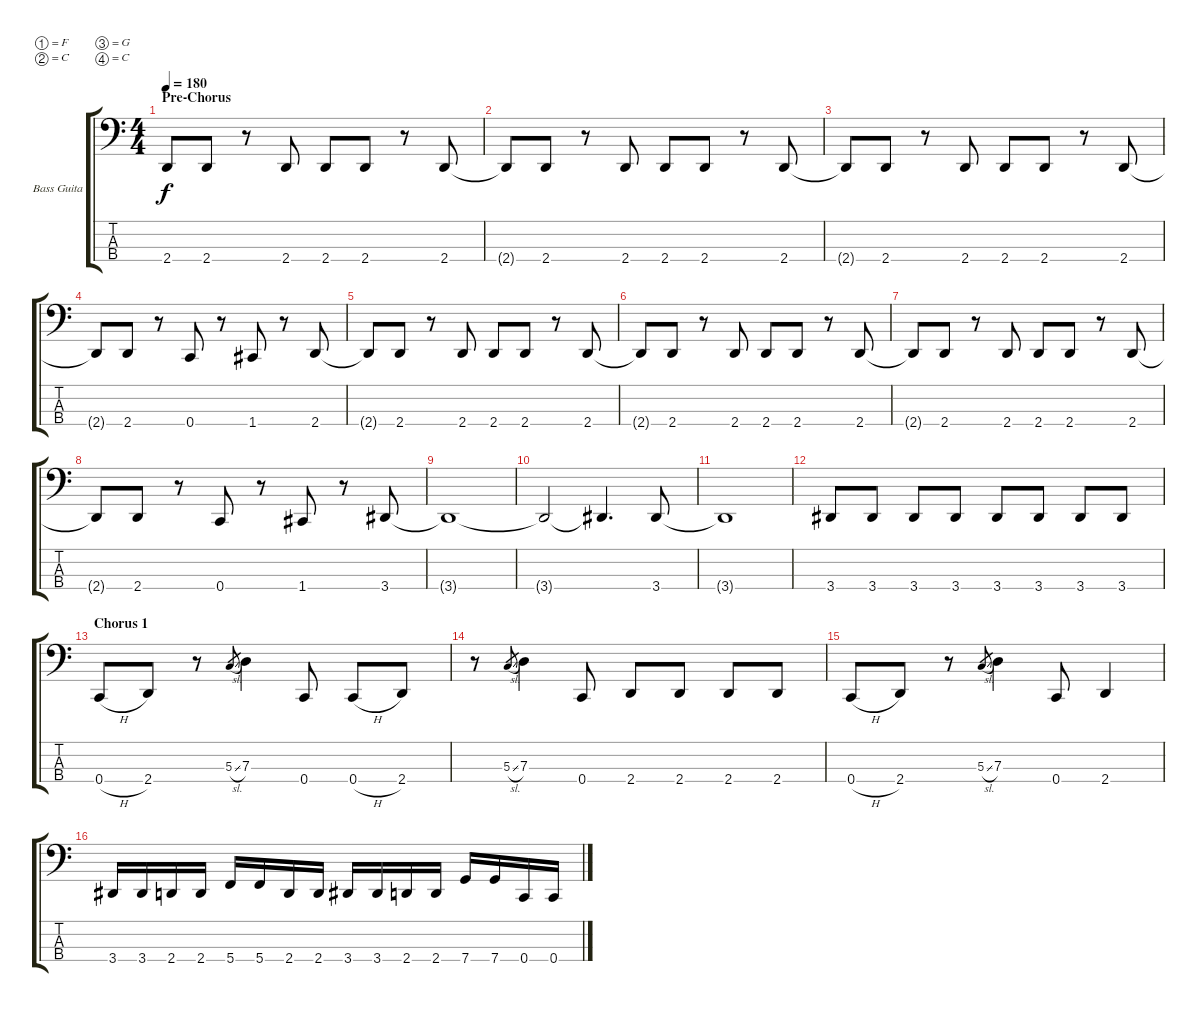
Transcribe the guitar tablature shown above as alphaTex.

\defaultSystemsLayout 4
\bracketExtendMode groupsimilarinstruments
\firstSystemTrackNameOrientation horizontal
\otherSystemsTrackNameOrientation horizontal
\track ("Bass Guitar" "Bass Guita") {instrument electricbassfinger}
\staff {score tabs}
\tuning (F2 C2 G1 C1)
\ts (4 4)
\section ("" "Pre-Chorus")
\tempo 180
\clef f4
\scale
0.333333
\ks c
2.4{t}.8{dy f} 2.4.8 r.8 2.4.8 2.4.8 2.4.8 r.8 2.4.8 |
\scale
0.333333 2.4{t}.8 2.4.8 r.8 2.4.8 2.4.8 2.4.8 r.8 2.4.8 |
\scale
0.333333 2.4{t}.8 2.4.8 r.8 2.4.8 2.4.8 2.4.8 r.8 2.4.8 |
\scale
0.333333 2.4{t}.8 2.4.8 r.8 0.4.8 r.8 1.4.8 r.8 2.4.8 |
\scale
0.333333 2.4{t}.8 2.4.8 r.8 2.4.8 2.4.8 2.4.8 r.8 2.4.8 |
\scale
0.333333 2.4{t}.8 2.4.8 r.8 2.4.8 2.4.8 2.4.8 r.8 2.4.8 |
\scale
0.333333 2.4{t}.8 2.4.8 r.8 2.4.8 2.4.8 2.4.8 r.8 2.4.8 |
\scale
0.333333 2.4{t}.8 2.4.8 r.8 0.4.8 r.8 1.4.8 r.8 3.4.8 |
\scale
0.333333 3.4{t}.1 |
\scale
0.333333 3.4{t}.2 3.4{t}.4{d} 3.4.8 |
\scale
0.333333 3.4{t}.1 |
\scale
0.333333 3.4.8 3.4.8 3.4.8 3.4.8 3.4.8 3.4.8 3.4.8 3.4.8 |
\section ("" "Chorus 1")
\scale
0.333333 0.4{h}.8 2.4.8 r.8 5.3{sl}.8{gr} 7.3.4 0.4.8 0.4{h}.8 2.4.8 |
\scale
0.333333 r.8 5.3{sl}.8{gr} 7.3.4 0.4.8 2.4.8 2.4.8 2.4.8 2.4.8 |
\scale
0.333333 0.4{h}.8 2.4.8 r.8 5.3{sl}.8{gr} 7.3.4 0.4.8 2.4.4 |
\scale
0.333333 3.4.16 3.4.16 2.4.16 2.4.16 5.4.16 5.4.16 2.4.16 2.4.16 3.4.16 3.4.16 2.4.16 2.4.16 7.4.16 7.4.16 0.4.16 0.4.16
